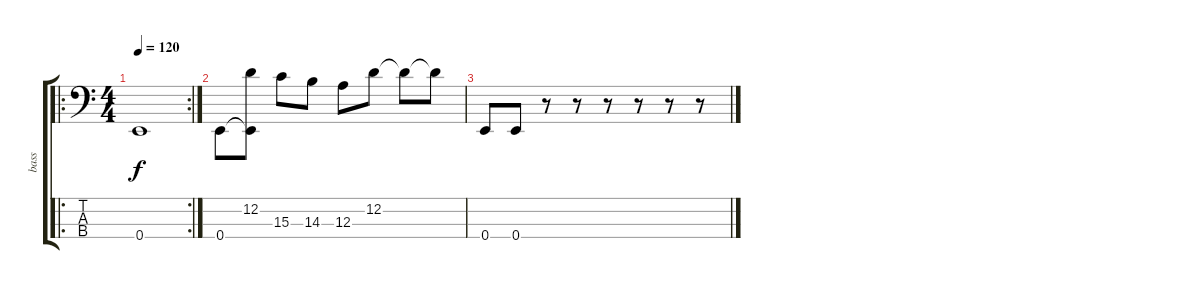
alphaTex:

\track ("bass" "bass") {instrument slapbass2}
\staff {score tabs}
\tuning (G2 D2 A1 E1) {hide}
\ro
\rc 2
\ts (4 4)
\tempo 120
\clef f4
\ks c
0.4.1{dy f} |
0.4.8 (12.2 0.4{t}).8 15.3.8 14.3.8 12.3.8 12.2.8 12.2{t}.8 12.2{t}.8 |
0.4.8 0.4.8 r.8 r.8 r.8 r.8 r.8 r.8
